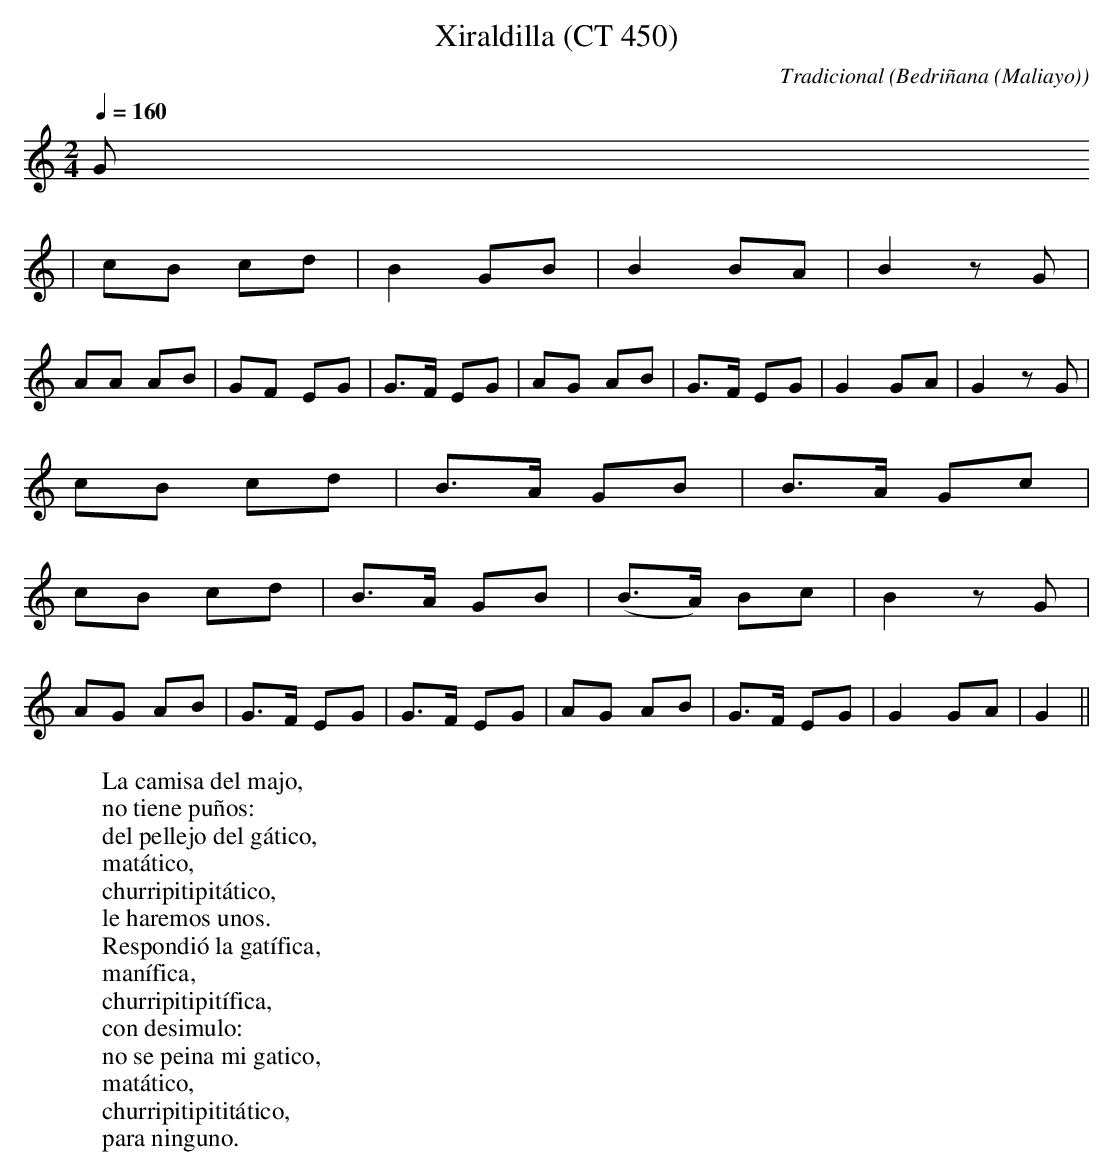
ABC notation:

X:1
T:Xiraldilla (CT 450)
C:Tradicional
O:Bedriñana (Maliayo)
M:2/4
L:1/8
Q:1/4=160
W:La camisa del majo,
W:no tiene puños:
W:del pellejo del gático,
W:matático,
W:churripitipitático,
W:le haremos unos.
W:Respondió la gatífica,
W:manífica,
W:churripitipitífica,
W:con desimulo:
W:no se peina mi gatico,
W:matático,
W:churripitipititático,
W:para ninguno.
K:C
G
|cB cd|B2 GB|B2 BA|B2 zG|
AA AB|GF EG|G>F EG|AG AB|G>F EG|G2 GA|G2 zG|
cB cd|B>A GB|B>A Gc|
cB cd|B>A GB|(B>A) Bc|B2 zG|
AG AB|G>F EG|G>F EG|AG AB|G>F EG|G2 GA|G2 ||
